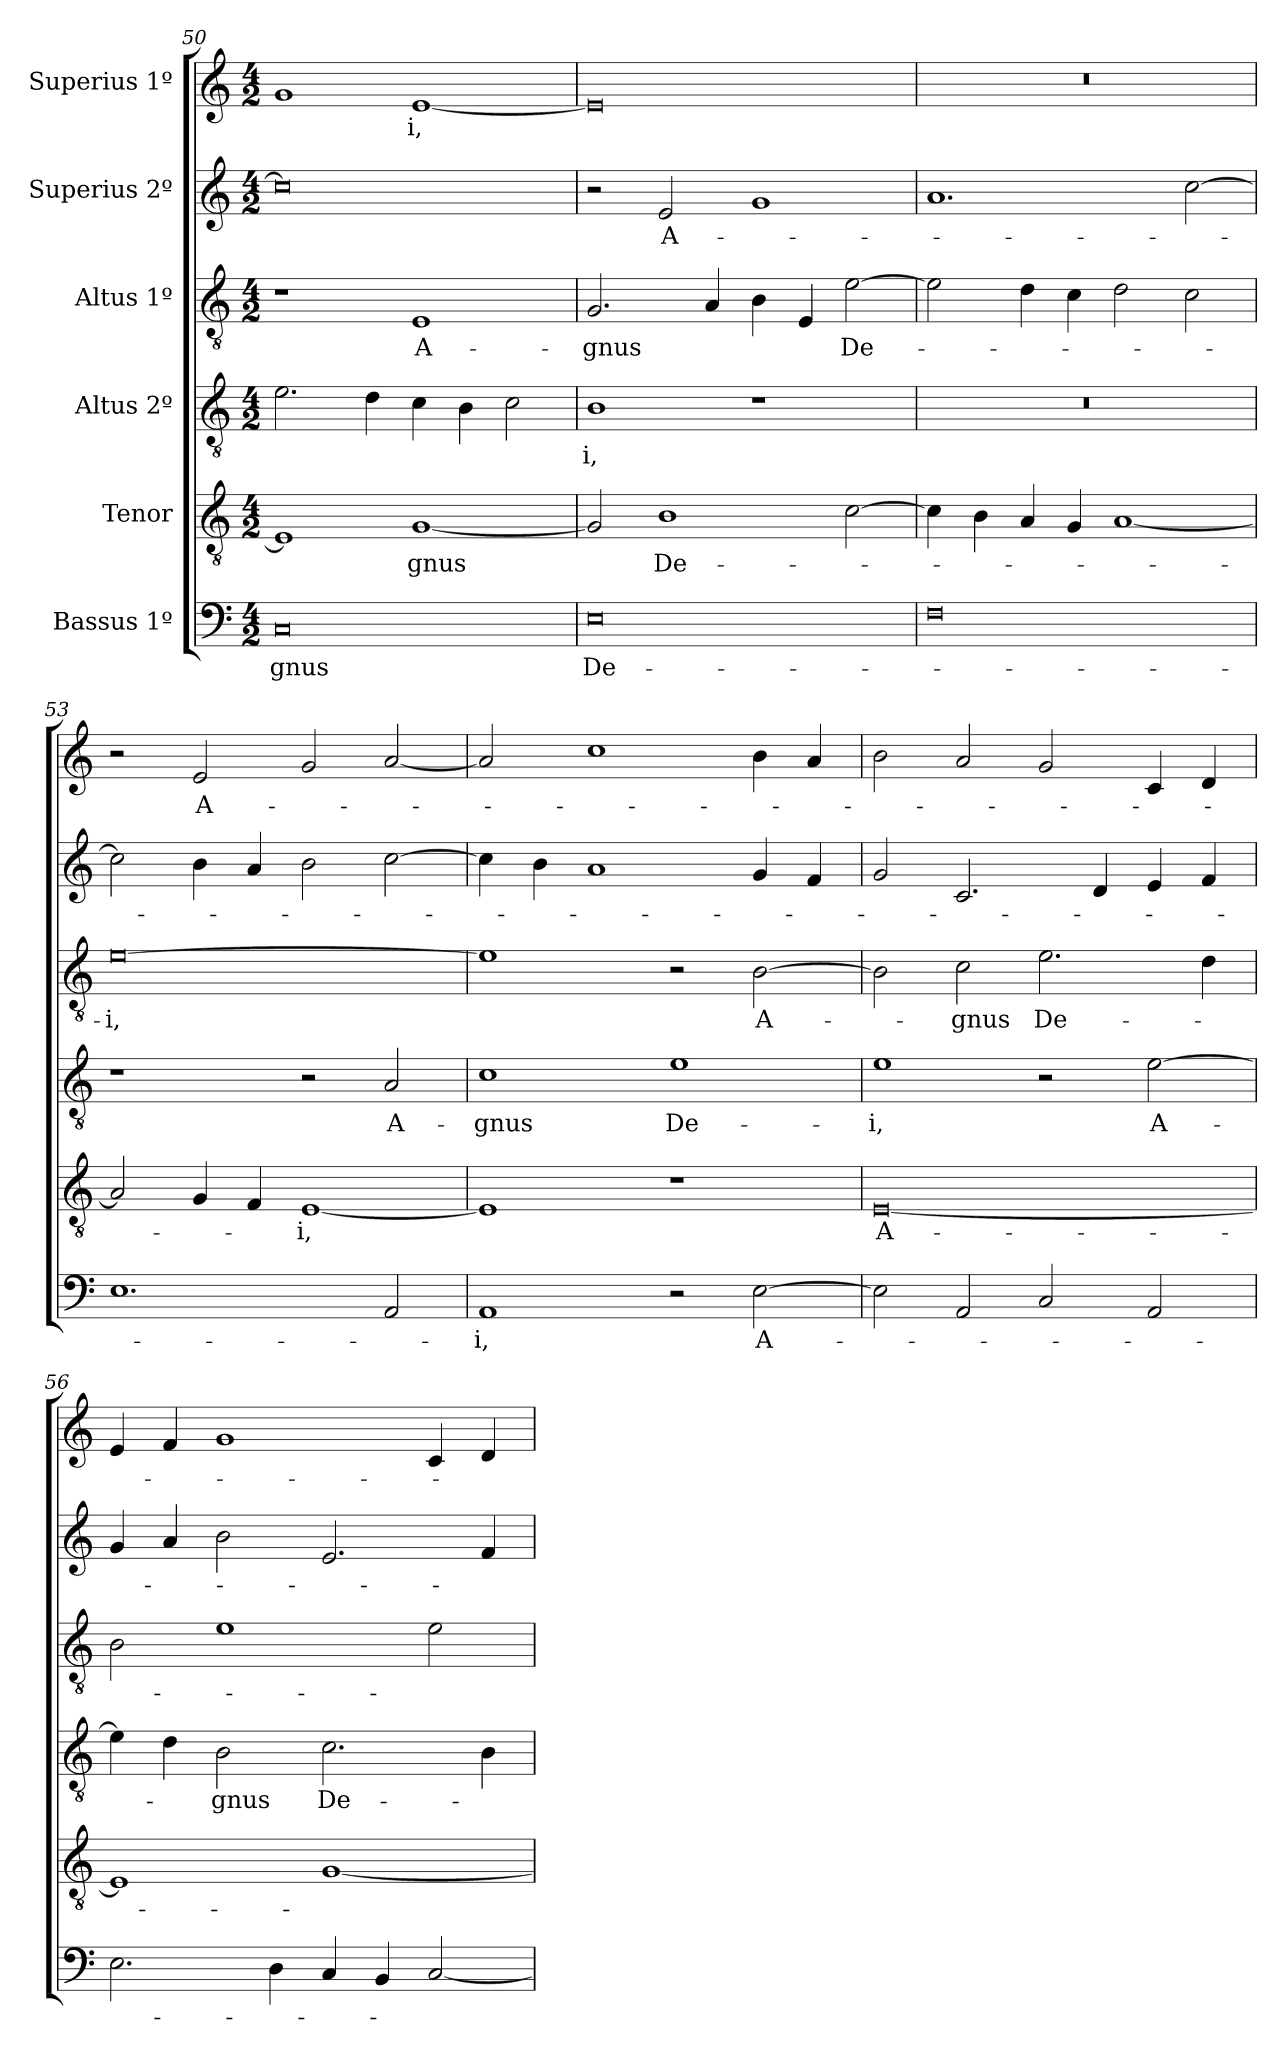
**kern	**text	**kern	**text	**kern	**text	**kern	**text	**kern	**text	**kern	**text
*part6	*part6	*part5	*part5	*part4	*part4	*part3	*part3	*part2	*part2	*part1	*part1
*staff6	*staff6	*staff5	*staff5	*staff4	*staff4	*staff3	*staff3	*staff2	*staff2	*staff1	*staff1
*I"Bassus 1º	*	*I"Tenor	*	*I"Altus 2º	*	*I"Altus 1º	*	*I"Superius 2º	*	*I"Superius 1º	*
*clefF4	*	*clefGv2	*	*clefGv2	*	*clefGv2	*	*clefG2	*	*clefG2	*
*k[]	*	*k[]	*	*k[]	*	*k[]	*	*k[]	*	*k[]	*
*M4/2	*	*M4/2	*	*M4/2	*	*M4/2	*	*M4/2	*	*M4/2	*
=50	=50	=50	=50	=50	=50	=50	=50	=50	=50	=50	=50
0C/	-gnus	1E/]	.	2.e\	.	1r	.	0cc\]	.	1g/	.
.	.	.	.	4d\	.	.	.	.	.	.	.
.	.	[1G/	-gnus	4c\	.	1E/	A-	.	.	[1e/	-i,
.	.	.	.	4B\	.	.	.	.	.	.	.
.	.	.	.	2c\	.	.	.	.	.	.	.
=51	=51	=51	=51	=51	=51	=51	=51	=51	=51	=51	=51
0E\	De-	2G/]	.	1B\	-i,	2.G/	-gnus	2r	.	0e/]	.
.	.	1B\	De-	.	.	.	.	2e/	A-	.	.
.	.	.	.	.	.	4A/	.	.	.	.	.
.	.	.	.	1r	.	4B\	.	1g/	.	.	.
.	.	.	.	.	.	4E/	.	.	.	.	.
.	.	[2c\	.	.	.	[2e\	De-	.	.	.	.
=52	=52	=52	=52	=52	=52	=52	=52	=52	=52	=52	=52
0F\	.	4c\]	.	0r	.	2e\]	.	1.a/	.	0r	.
.	.	4B\	.	.	.	.	.	.	.	.	.
.	.	4A/	.	.	.	4d\	.	.	.	.	.
.	.	4G/	.	.	.	4c\	.	.	.	.	.
.	.	[1A/	.	.	.	2d\	.	.	.	.	.
.	.	.	.	.	.	2c\	.	[2cc\	.	.	.
=53	=53	=53	=53	=53	=53	=53	=53	=53	=53	=53	=53
1.E\	.	2A/]	.	1r	.	[0e\	-i,	2cc\]	.	2r	.
.	.	4G/	.	.	.	.	.	4b\	.	2e/	A-
.	.	4F/	.	.	.	.	.	4a/	.	.	.
.	.	[1E/	-i,	2r	.	.	.	2b\	.	2g/	.
2AA/	.	.	.	2A/	A-	.	.	[2cc\	.	[2a/	.
=54	=54	=54	=54	=54	=54	=54	=54	=54	=54	=54	=54
1AA/	-i,	1E/]	.	1c\	-gnus	1e\]	.	4cc\]	.	2a/]	.
.	.	.	.	.	.	.	.	4b\	.	.	.
.	.	.	.	.	.	.	.	1a/	.	1cc\	.
2r	.	1r	.	1e\	De-	2r	.	.	.	.	.
[2E\	A-	.	.	.	.	[2B\	A-	4g/	.	4b\	.
.	.	.	.	.	.	.	.	4f/	.	4a/	.
=55	=55	=55	=55	=55	=55	=55	=55	=55	=55	=55	=55
2E\]	.	[0E/	A-	1e\	-i,	2B\]	.	2g/	.	2b\	.
2AA/	.	.	.	.	.	2c\	-gnus	2.c/	.	2a/	.
2C/	.	.	.	2r	.	2.e\	De-	.	.	2g/	.
.	.	.	.	.	.	.	.	4d/	.	.	.
2AA/	.	.	.	[2e\	A-	.	.	4e/	.	4c/	.
.	.	.	.	.	.	4d\	.	4f/	.	4d/	.
=56	=56	=56	=56	=56	=56	=56	=56	=56	=56	=56	=56
2.E\	.	1E/]	.	4e\]	.	2B\	.	4g/	.	4e/	.
.	.	.	.	4d\	.	.	.	4a/	.	4f/	.
.	.	.	.	2B\	-gnus	1e\	.	2b\	.	1g/	.
4D\	.	.	.	.	.	.	.	.	.	.	.
4C/	.	[1G/	.	2.c\	De-	.	.	2.e/	.	.	.
4BB/	.	.	.	.	.	.	.	.	.	.	.
[2C/	.	.	.	.	.	2e\	.	.	.	4c/	.
.	.	.	.	4B\	.	.	.	4f/	.	4d/	.
=	=	=	=	=	=	=	=	=	=	=	=
*-	*-	*-	*-	*-	*-	*-	*-	*-	*-	*-	*-
